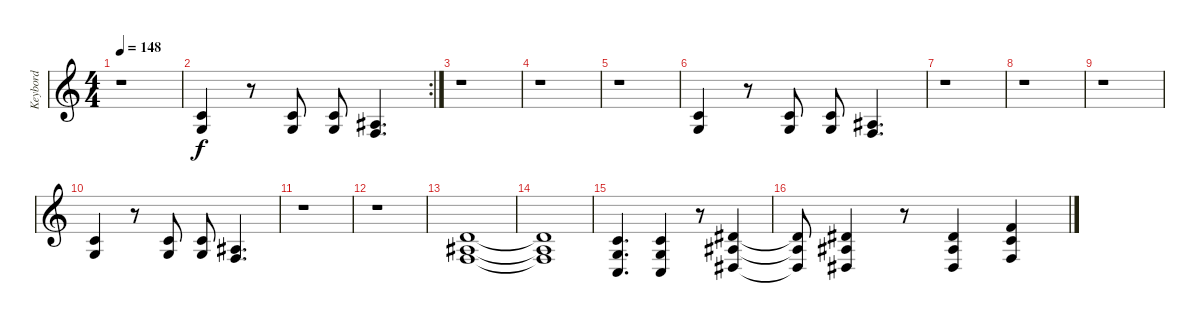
\track ("Keybord" "Keybord") {instrument electricgrandpiano}
\staff {score}
\tuning (E4 B3 G3 D3 A2 E2) {hide}
\ts (4 4)
\tempo 148
\clef g2
\ks c
r.1{dy f} |
\rc 2
(5.3 5.4).4 r.8 (5.3 5.4).8 (5.3 5.4).8 (3.3 3.4).4{d} |
r.1 |
r.1 |
r.1 |
(5.3 5.4).4 r.8 (5.3 5.4).8 (5.3 5.4).8 (3.3 3.4).4{d} |
r.1 |
r.1 |
r.1 |
(5.3 5.4).4 r.8 (5.3 5.4).8 (5.3 5.4).8 (3.3 3.4).4{d} |
r.1 |
r.1 |
(3.2 3.3 3.4).1 |
(3.2{t} 3.3{t} 3.4{t}).1 |
(5.3 5.4 3.5).4{d} (5.3 5.4 3.5).4 r.8 (8.3 8.4 6.5).4 |
(8.3{t} 8.4{t} 6.5{t}).8 (8.3 8.4 6.5).4 r.8 (8.3 8.4 6.5).4 (10.3 10.4 8.5).4
